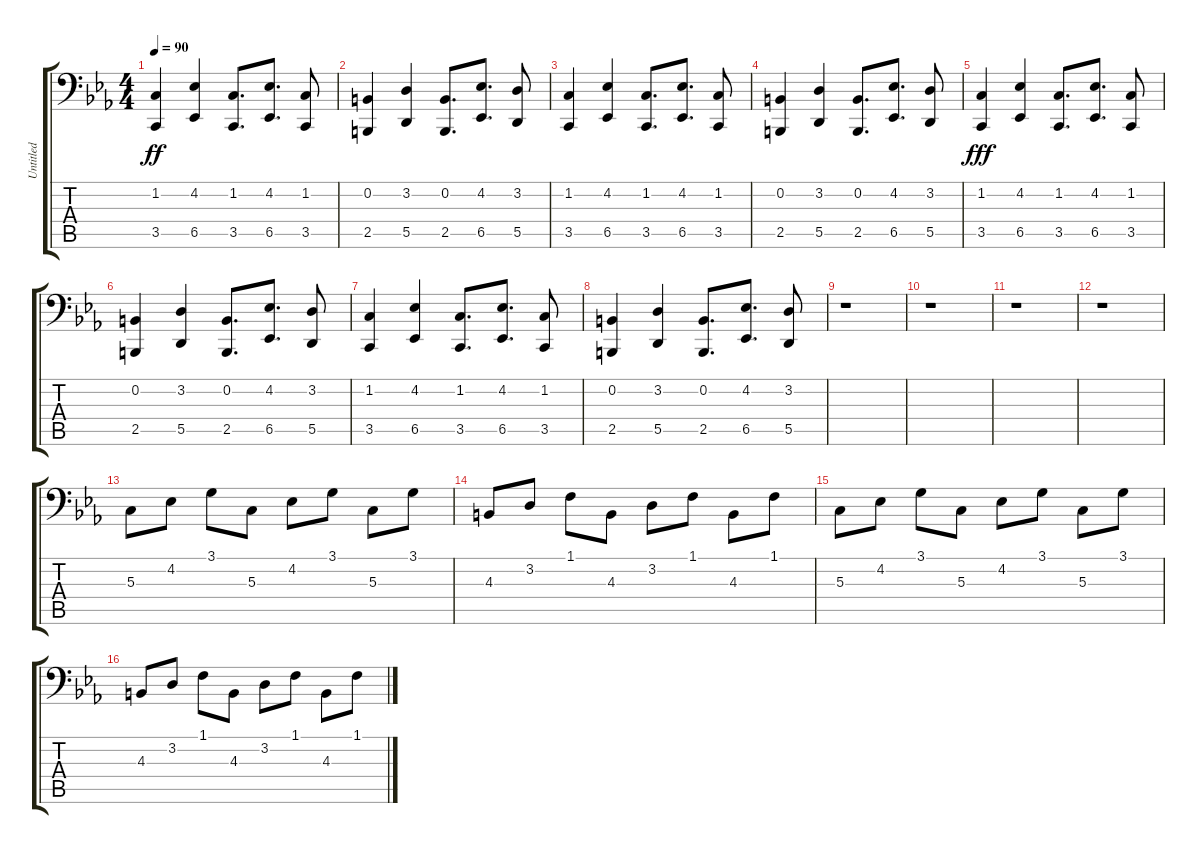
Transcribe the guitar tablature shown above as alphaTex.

\track ("Untitled" "Untitled") {instrument acousticgrandpiano}
\staff {score tabs}
\tuning (E3 B2 G2 D2 A1 E1) {hide}
\ts (4 4)
\tempo 90
\clef f4
\ks eb
(1.2 3.5).4{dy ff} (4.2 6.5).4 (1.2 3.5).8{d} (4.2 6.5).8{d} (1.2 3.5).8 |
(0.2 2.5).4 (3.2 5.5).4 (0.2 2.5).8{d} (4.2 6.5).8{d} (3.2 5.5).8 |
(1.2 3.5).4 (4.2 6.5).4 (1.2 3.5).8{d} (4.2 6.5).8{d} (1.2 3.5).8 |
(0.2 2.5).4 (3.2 5.5).4 (0.2 2.5).8{d} (4.2 6.5).8{d} (3.2 5.5).8 |
(1.2 3.5).4{dy fff} (4.2 6.5).4 (1.2 3.5).8{d} (4.2 6.5).8{d} (1.2 3.5).8 |
(0.2 2.5).4 (3.2 5.5).4 (0.2 2.5).8{d} (4.2 6.5).8{d} (3.2 5.5).8 |
(1.2 3.5).4 (4.2 6.5).4 (1.2 3.5).8{d} (4.2 6.5).8{d} (1.2 3.5).8 |
(0.2 2.5).4 (3.2 5.5).4 (0.2 2.5).8{d} (4.2 6.5).8{d} (3.2 5.5).8 |
r.1 |
r.1 |
r.1 |
r.1 |
5.3.8 4.2.8 3.1.8 5.3.8 4.2.8 3.1.8 5.3.8 3.1.8 |
4.3.8 3.2.8 1.1.8 4.3.8 3.2.8 1.1.8 4.3.8 1.1.8 |
5.3.8 4.2.8 3.1.8 5.3.8 4.2.8 3.1.8 5.3.8 3.1.8 |
4.3.8 3.2.8 1.1.8 4.3.8 3.2.8 1.1.8 4.3.8 1.1.8
